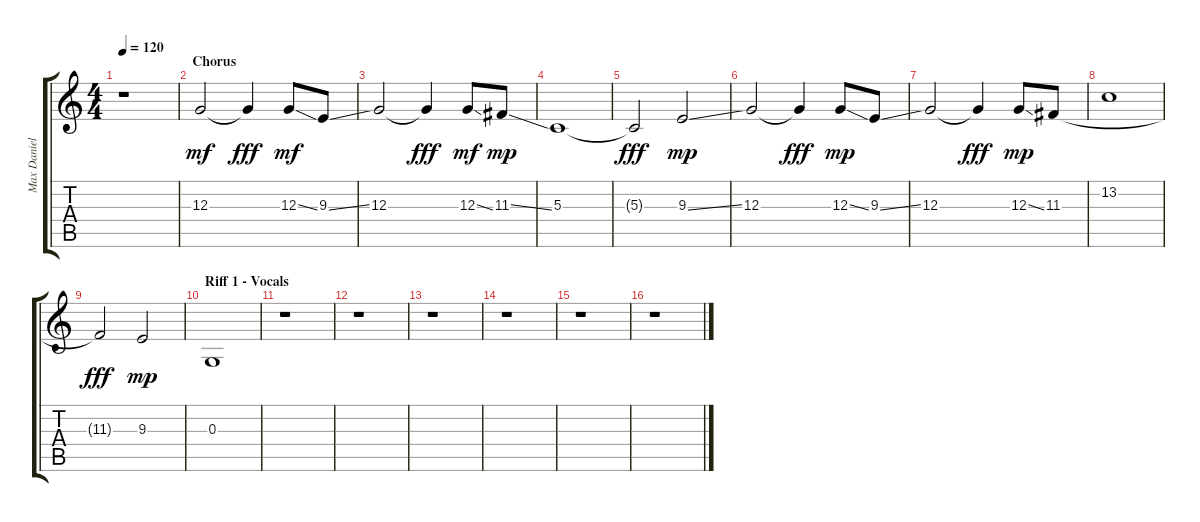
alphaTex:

\track ("Max Daniels" "Max Daniel") {instrument violin}
\staff {score tabs}
\tuning (E4 B3 G3 D3 A2 E2) {hide}
\ts (4 4)
\tempo 120
\clef g2
\ks c
r.1{dy fff} |
\section ("" "Chorus")
12.3.2{dy mf} 12.3{t}.4{dy fff} 12.3{ss}.8{dy mf} 9.3{ss}.8 |
12.3.2 12.3{t}.4{dy fff} 12.3{ss}.8{dy mf} 11.3{ss}.8{dy mp} |
5.3.1 |
5.3{t}.2{dy fff} 9.3{ss}.2{dy mp} |
12.3.2 12.3{t}.4{dy fff} 12.3{ss}.8{dy mp} 9.3{ss}.8 |
12.3.2 12.3{t}.4{dy fff} 12.3{ss}.8{dy mp} 11.3.8 |
13.2.1 |
11.3{t}.2{dy fff} 9.3.2{dy mp} |
\section ("" "Riff 1 - Vocals")
0.3.1 |
r.1 |
r.1 |
r.1 |
r.1 |
r.1 |
r.1
